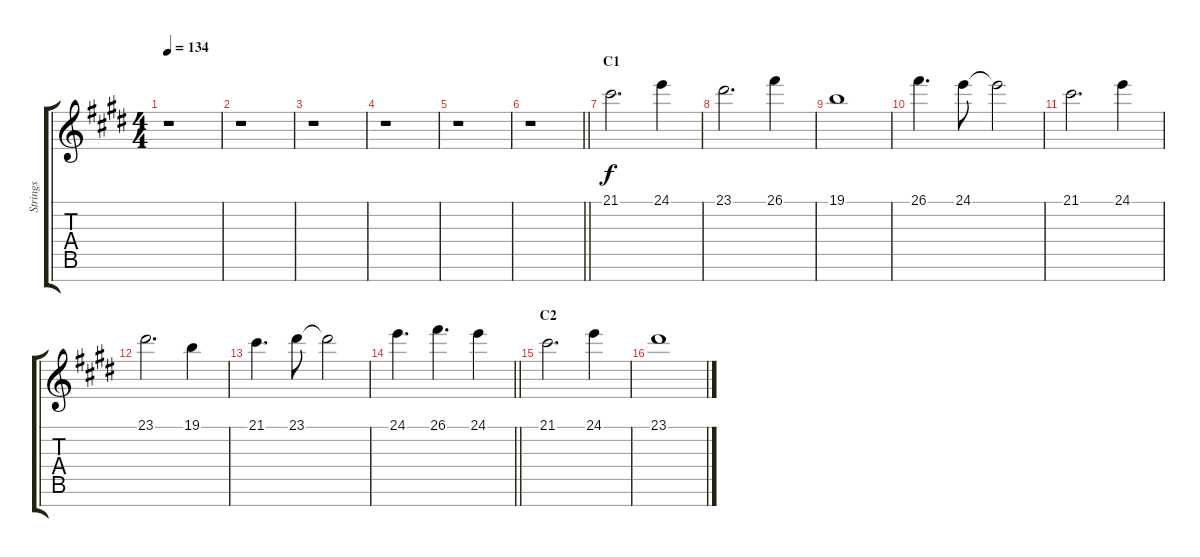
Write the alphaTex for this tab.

\track ("Strings" "Strings") {instrument stringensemble1}
\staff {score tabs}
\tuning (E4 B3 G3 D3 A2 E2 B1) {hide}
\ts (4 4)
\tempo 134
\clef g2
\ks e
r.1{dy f} |
r.1 |
r.1 |
r.1 |
r.1 |
\barLineRight lightlight
r.1 |
\section ("" "C1")
21.1.2{d volume 13} 24.1.4 |
23.1.2{d} 26.1.4 |
19.1.1 |
26.1.4{d} 24.1.8 24.1{t}.2 |
21.1.2{d} 24.1.4 |
23.1.2{d} 19.1.4 |
21.1.4{d} 23.1.8 23.1{t}.2 |
\barLineRight lightlight
24.1.4{d} 26.1.4{d} 24.1.4 |
\section ("" "C2")
21.1.2{d} 24.1.4 |
23.1.1
